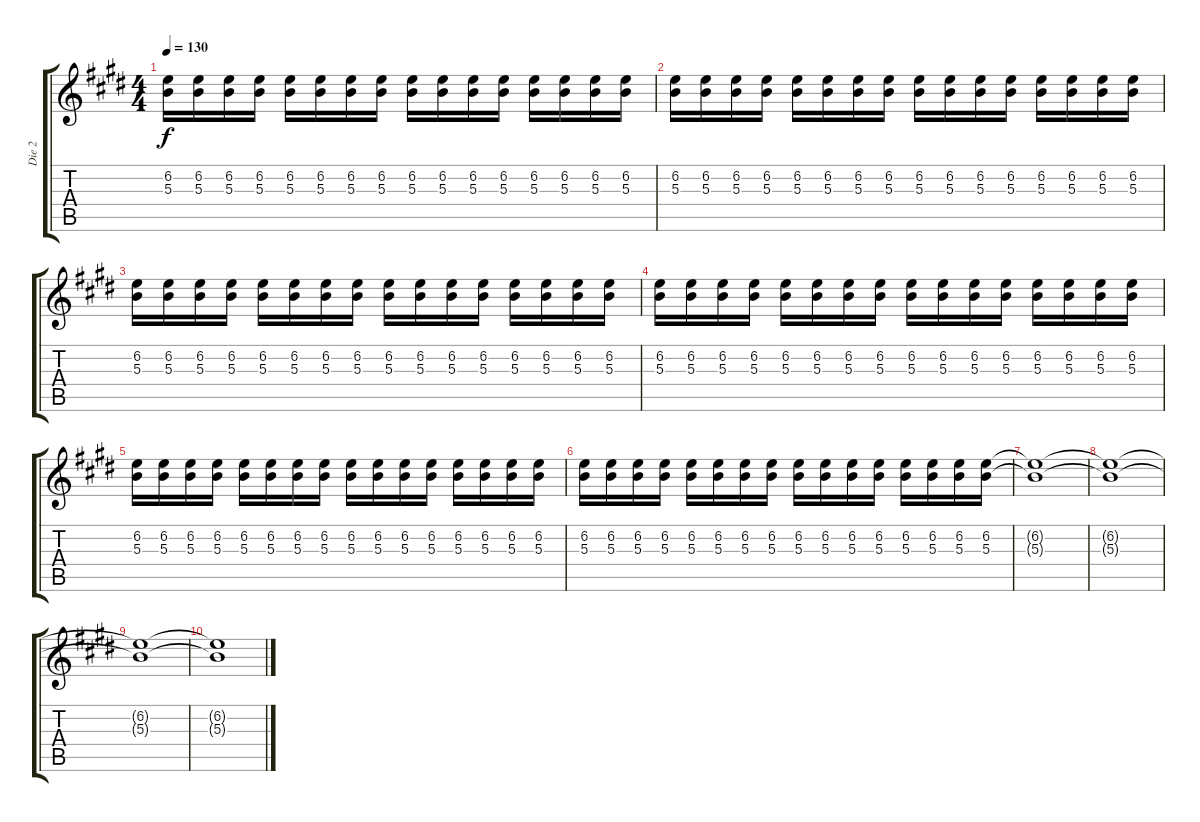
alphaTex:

\track ("Die 2" "Die 2") {instrument distortionguitar}
\staff {score tabs}
\tuning (Eb4 Bb3 Gb3 Db3 Ab2 Db2) {hide}
\ts (4 4)
\tempo 130
\clef g2
\ks c#minor
(6.2 5.3).16{dy f} (6.2 5.3).16 (6.2 5.3).16 (6.2 5.3).16 (6.2 5.3).16 (6.2 5.3).16 (6.2 5.3).16 (6.2 5.3).16 (6.2 5.3).16 (6.2 5.3).16 (6.2 5.3).16 (6.2 5.3).16 (6.2 5.3).16 (6.2 5.3).16 (6.2 5.3).16 (6.2 5.3).16 |
(6.2 5.3).16 (6.2 5.3).16 (6.2 5.3).16 (6.2 5.3).16 (6.2 5.3).16 (6.2 5.3).16 (6.2 5.3).16 (6.2 5.3).16 (6.2 5.3).16 (6.2 5.3).16 (6.2 5.3).16 (6.2 5.3).16 (6.2 5.3).16 (6.2 5.3).16 (6.2 5.3).16 (6.2 5.3).16 |
(6.2 5.3).16 (6.2 5.3).16 (6.2 5.3).16 (6.2 5.3).16 (6.2 5.3).16 (6.2 5.3).16 (6.2 5.3).16 (6.2 5.3).16 (6.2 5.3).16 (6.2 5.3).16 (6.2 5.3).16 (6.2 5.3).16 (6.2 5.3).16 (6.2 5.3).16 (6.2 5.3).16 (6.2 5.3).16 |
(6.2 5.3).16 (6.2 5.3).16 (6.2 5.3).16 (6.2 5.3).16 (6.2 5.3).16 (6.2 5.3).16 (6.2 5.3).16 (6.2 5.3).16 (6.2 5.3).16 (6.2 5.3).16 (6.2 5.3).16 (6.2 5.3).16 (6.2 5.3).16 (6.2 5.3).16 (6.2 5.3).16 (6.2 5.3).16 |
(6.2 5.3).16 (6.2 5.3).16 (6.2 5.3).16 (6.2 5.3).16 (6.2 5.3).16 (6.2 5.3).16 (6.2 5.3).16 (6.2 5.3).16 (6.2 5.3).16 (6.2 5.3).16 (6.2 5.3).16 (6.2 5.3).16 (6.2 5.3).16 (6.2 5.3).16 (6.2 5.3).16 (6.2 5.3).16 |
(6.2 5.3).16 (6.2 5.3).16 (6.2 5.3).16 (6.2 5.3).16 (6.2 5.3).16 (6.2 5.3).16 (6.2 5.3).16 (6.2 5.3).16 (6.2 5.3).16 (6.2 5.3).16 (6.2 5.3).16 (6.2 5.3).16 (6.2 5.3).16 (6.2 5.3).16 (6.2 5.3).16 (6.2 5.3).16 |
(6.2{t} 5.3{t}).1 |
(6.2{t} 5.3{t}).1 |
(6.2{t} 5.3{t}).1 |
(6.2{t} 5.3{t}).1
